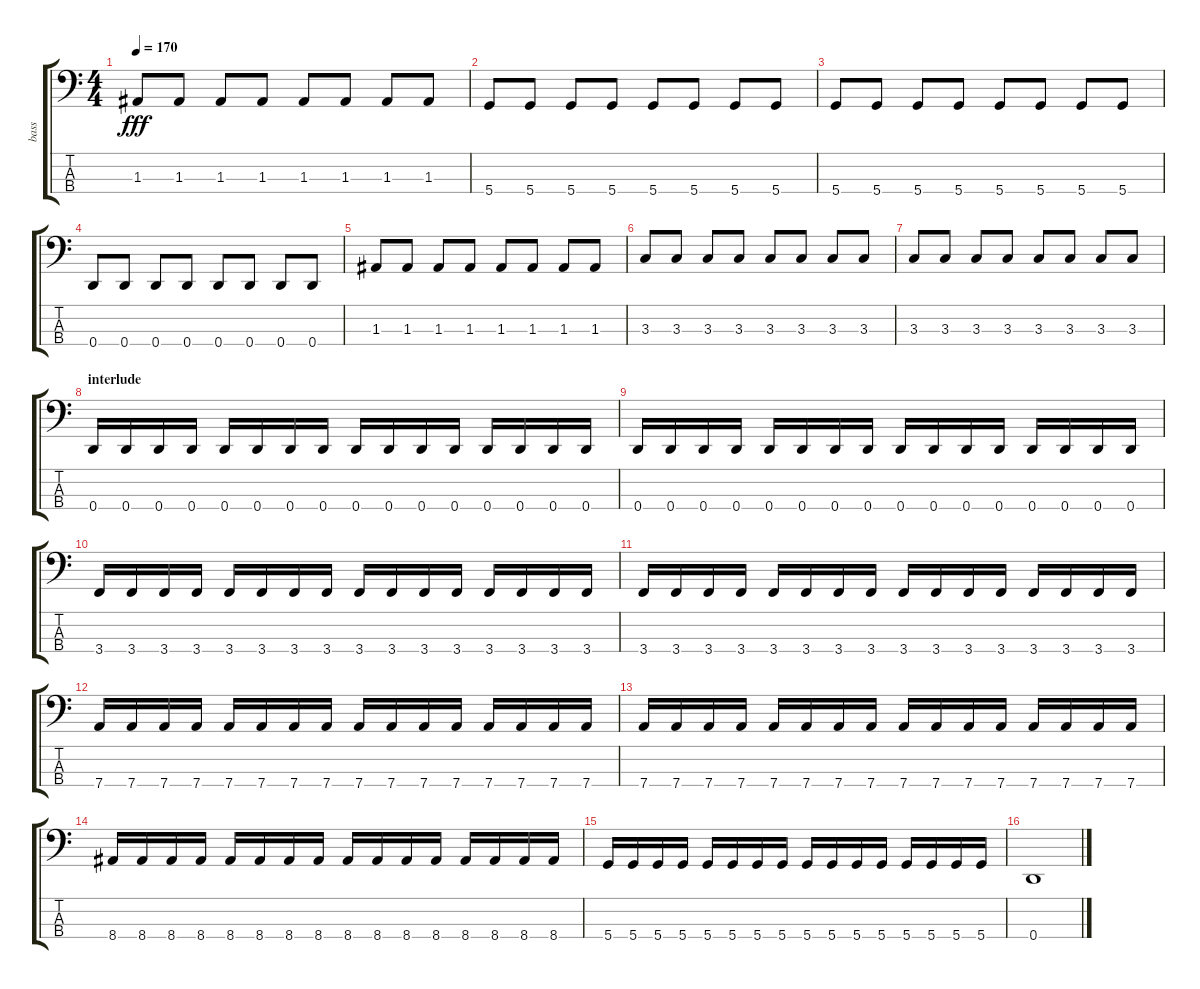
\track ("bass" "bass") {instrument electricbassfinger}
\staff {score tabs}
\tuning (G2 D2 A1 D1) {hide}
\ts (4 4)
\tempo 170
\clef f4
\ks c
1.3.8{dy fff} 1.3.8 1.3.8 1.3.8 1.3.8 1.3.8 1.3.8 1.3.8 |
5.4.8 5.4.8 5.4.8 5.4.8 5.4.8 5.4.8 5.4.8 5.4.8 |
5.4.8 5.4.8 5.4.8 5.4.8 5.4.8 5.4.8 5.4.8 5.4.8 |
0.4.8 0.4.8 0.4.8 0.4.8 0.4.8 0.4.8 0.4.8 0.4.8 |
1.3.8 1.3.8 1.3.8 1.3.8 1.3.8 1.3.8 1.3.8 1.3.8 |
3.3.8 3.3.8 3.3.8 3.3.8 3.3.8 3.3.8 3.3.8 3.3.8 |
3.3.8 3.3.8 3.3.8 3.3.8 3.3.8 3.3.8 3.3.8 3.3.8 |
\section ("" "interlude")
0.4.16 0.4.16 0.4.16 0.4.16 0.4.16 0.4.16 0.4.16 0.4.16 0.4.16 0.4.16 0.4.16 0.4.16 0.4.16 0.4.16 0.4.16 0.4.16 |
0.4.16 0.4.16 0.4.16 0.4.16 0.4.16 0.4.16 0.4.16 0.4.16 0.4.16 0.4.16 0.4.16 0.4.16 0.4.16 0.4.16 0.4.16 0.4.16 |
3.4.16 3.4.16 3.4.16 3.4.16 3.4.16 3.4.16 3.4.16 3.4.16 3.4.16 3.4.16 3.4.16 3.4.16 3.4.16 3.4.16 3.4.16 3.4.16 |
3.4.16 3.4.16 3.4.16 3.4.16 3.4.16 3.4.16 3.4.16 3.4.16 3.4.16 3.4.16 3.4.16 3.4.16 3.4.16 3.4.16 3.4.16 3.4.16 |
7.4.16 7.4.16 7.4.16 7.4.16 7.4.16 7.4.16 7.4.16 7.4.16 7.4.16 7.4.16 7.4.16 7.4.16 7.4.16 7.4.16 7.4.16 7.4.16 |
7.4.16 7.4.16 7.4.16 7.4.16 7.4.16 7.4.16 7.4.16 7.4.16 7.4.16 7.4.16 7.4.16 7.4.16 7.4.16 7.4.16 7.4.16 7.4.16 |
8.4.16 8.4.16 8.4.16 8.4.16 8.4.16 8.4.16 8.4.16 8.4.16 8.4.16 8.4.16 8.4.16 8.4.16 8.4.16 8.4.16 8.4.16 8.4.16 |
5.4.16 5.4.16 5.4.16 5.4.16 5.4.16 5.4.16 5.4.16 5.4.16 5.4.16 5.4.16 5.4.16 5.4.16 5.4.16 5.4.16 5.4.16 5.4.16 |
0.4.1
